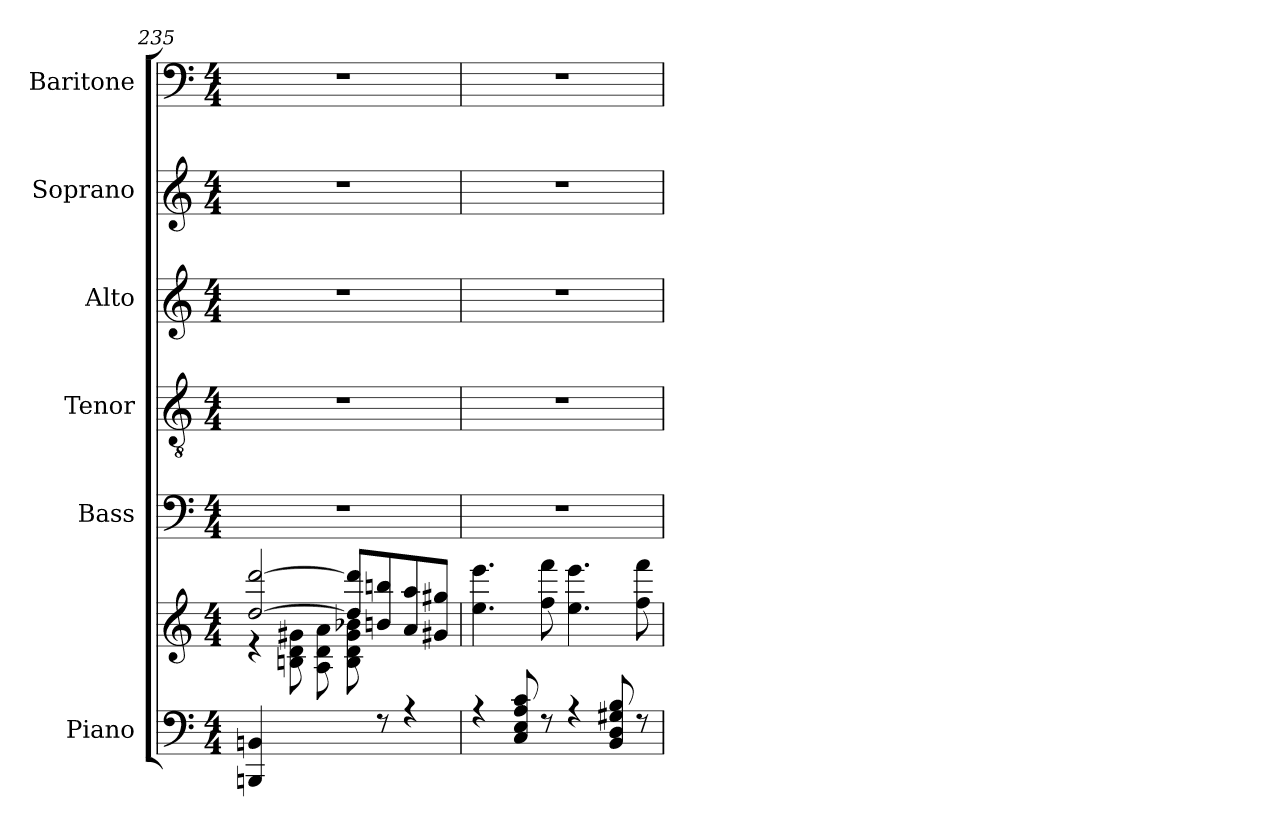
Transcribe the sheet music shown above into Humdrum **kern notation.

**kern	**kern	**kern	**kern	**kern	**kern	**kern
*part6	*part6	*part5	*part4	*part3	*part2	*part1
*staff7	*staff6	*staff5	*staff4	*staff3	*staff2	*staff1
*I"Piano	*	*I"Bass	*I"Tenor	*I"Alto	*I"Soprano	*I"Baritone
*	*	*I'B	*I'T	*I'A	*I'S	*
!!LO:LB:g=z
*clefF4	*clefG2	*clefF4	*clefGv2	*clefG2	*clefG2	*clefF4
*k[]	*k[]	*k[]	*k[]	*k[]	*k[]	*k[]
*C:	*C:	*C:	*C:	*C:	*C:	*C:
*M4/4	*M4/4	*M4/4	*M4/4	*M4/4	*M4/4	*M4/4
=235	=235	=235	=235	=235	=235	=235
*^	*^	*	*	*	*	*
4BBBn 4BBn	1ryy	[2dd/ [2ddd/	4r	1r	1r	1r	1r	1r
4ryy	.	.	8Bn\ 8d\ 8g#X\	.	.	.	.	.
.	.	.	8A\ 8d\ 8a\	.	.	.	.	.
8ryy	.	8dd/] 8ddd/]L	8B\ 8d\ 8g#\ 8b-X\	.	.	.	.	.
8r	.	8bn/ 8bbn/	8ryy	.	.	.	.	.
4r	.	8a/ 8aa/	4ryy	.	.	.	.	.
.	.	8g#X/ 8gg#X/J	.	.	.	.	.	.
=236	=236	=236	=236	=236	=236	=236	=236	=236
4r	1ryy	4.ee\ 4.eee\	2ryy	1r	1r	1r	1r	1r
8C 8E 8A 8c	.	.	.	.	.	.	.	.
8r	.	8ff\ 8fff\	.	.	.	.	.	.
4r	.	4.ee\ 4.eee\	2ryy	.	.	.	.	.
8BB 8D 8G#X 8B	.	.	.	.	.	.	.	.
8r	.	8ff\ 8fff\	.	.	.	.	.	.
*v	*v	*	*	*	*	*	*	*
*	*v	*v	*	*	*	*	*
=	=	=	=	=	=	=
*-	*-	*-	*-	*-	*-	*-
